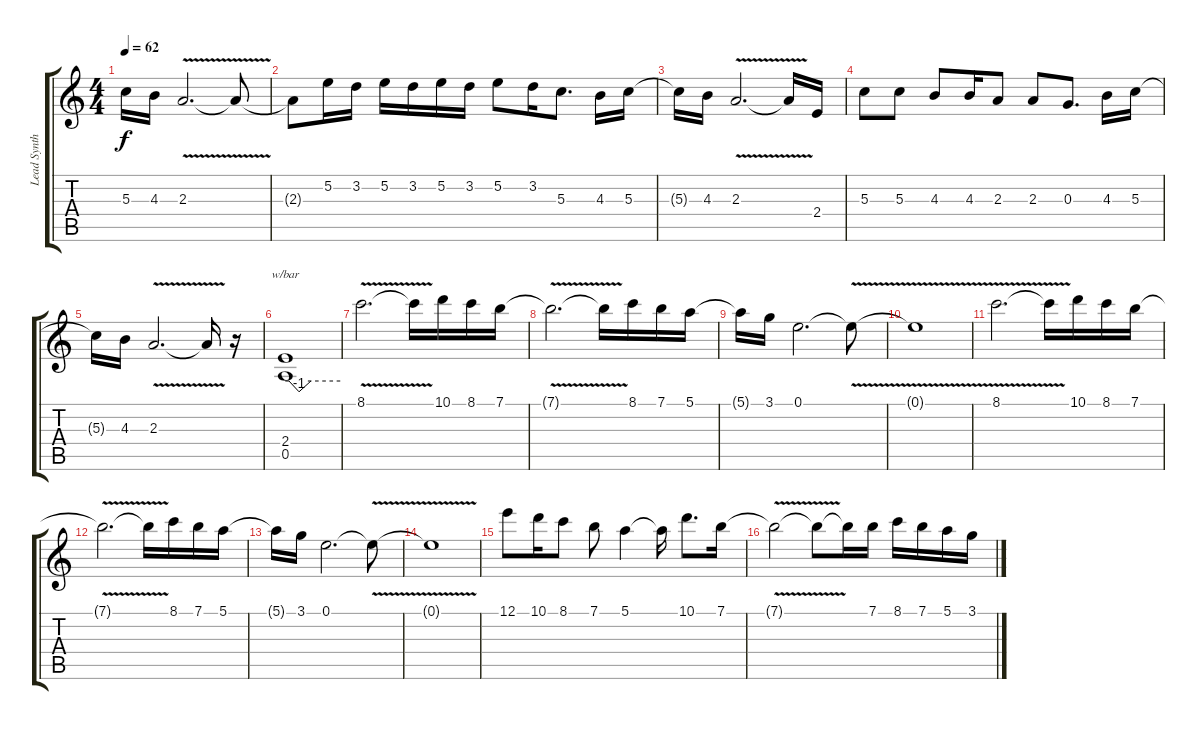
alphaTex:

\track ("Lead Synth" "Lead Synth") {instrument overdrivenguitar}
\staff {score tabs}
\tuning (E4 B3 G3 D3 A2 E2) {hide}
\ts (4 4)
\tempo 62
\clef g2
\ks c
5.3{t}.16{dy f} 4.3.16 2.3{v}.2{d} 2.3{t}.8 |
2.3{t}.8 5.2.16 3.2.16 5.2.16 3.2.16 5.2.16 3.2.16 5.2.8 3.2.16 5.3.8{d} 4.3.16 5.3.16 |
5.3{t}.16 4.3.16 2.3{v}.2{d} 2.3{t}.16 2.4.16 |
5.3.8 5.3.8 4.3.8 4.3.16 2.3.8 2.3.8 0.3.8{d} 4.3.16 5.3.16 |
5.3{t}.16 4.3.16 2.3{v}.2{d} 2.3{t}.16 r.16 |
(2.4 0.5).1{tbe (custom default 0 0 4 0 15 -4 28 0 60 0)} |
8.1{v}.2{d} 8.1{t}.16 10.1.16 8.1.16 7.1.16 |
7.1{v t}.2{d} 7.1{t}.16 8.1.16 7.1.16 5.1.16 |
5.1{t}.16 3.1.16 0.1.2{d} 0.1{v t}.8 |
0.1{v t}.1 |
8.1{v}.2{d} 8.1{t}.16 10.1.16 8.1.16 7.1.16 |
7.1{v t}.2{d} 7.1{t}.16 8.1.16 7.1.16 5.1.16 |
5.1{t}.16 3.1.16 0.1.2{d} 0.1{v t}.8 |
0.1{v t}.1 |
12.1.8 10.1.16 8.1.8 7.1.8 5.1.4 5.1{t}.16 10.1.8{d} 7.1.16 |
7.1{v t}.2 7.1{t}.8 7.1{t}.16 7.1.16 8.1.16 7.1.16 5.1.16 3.1.16
